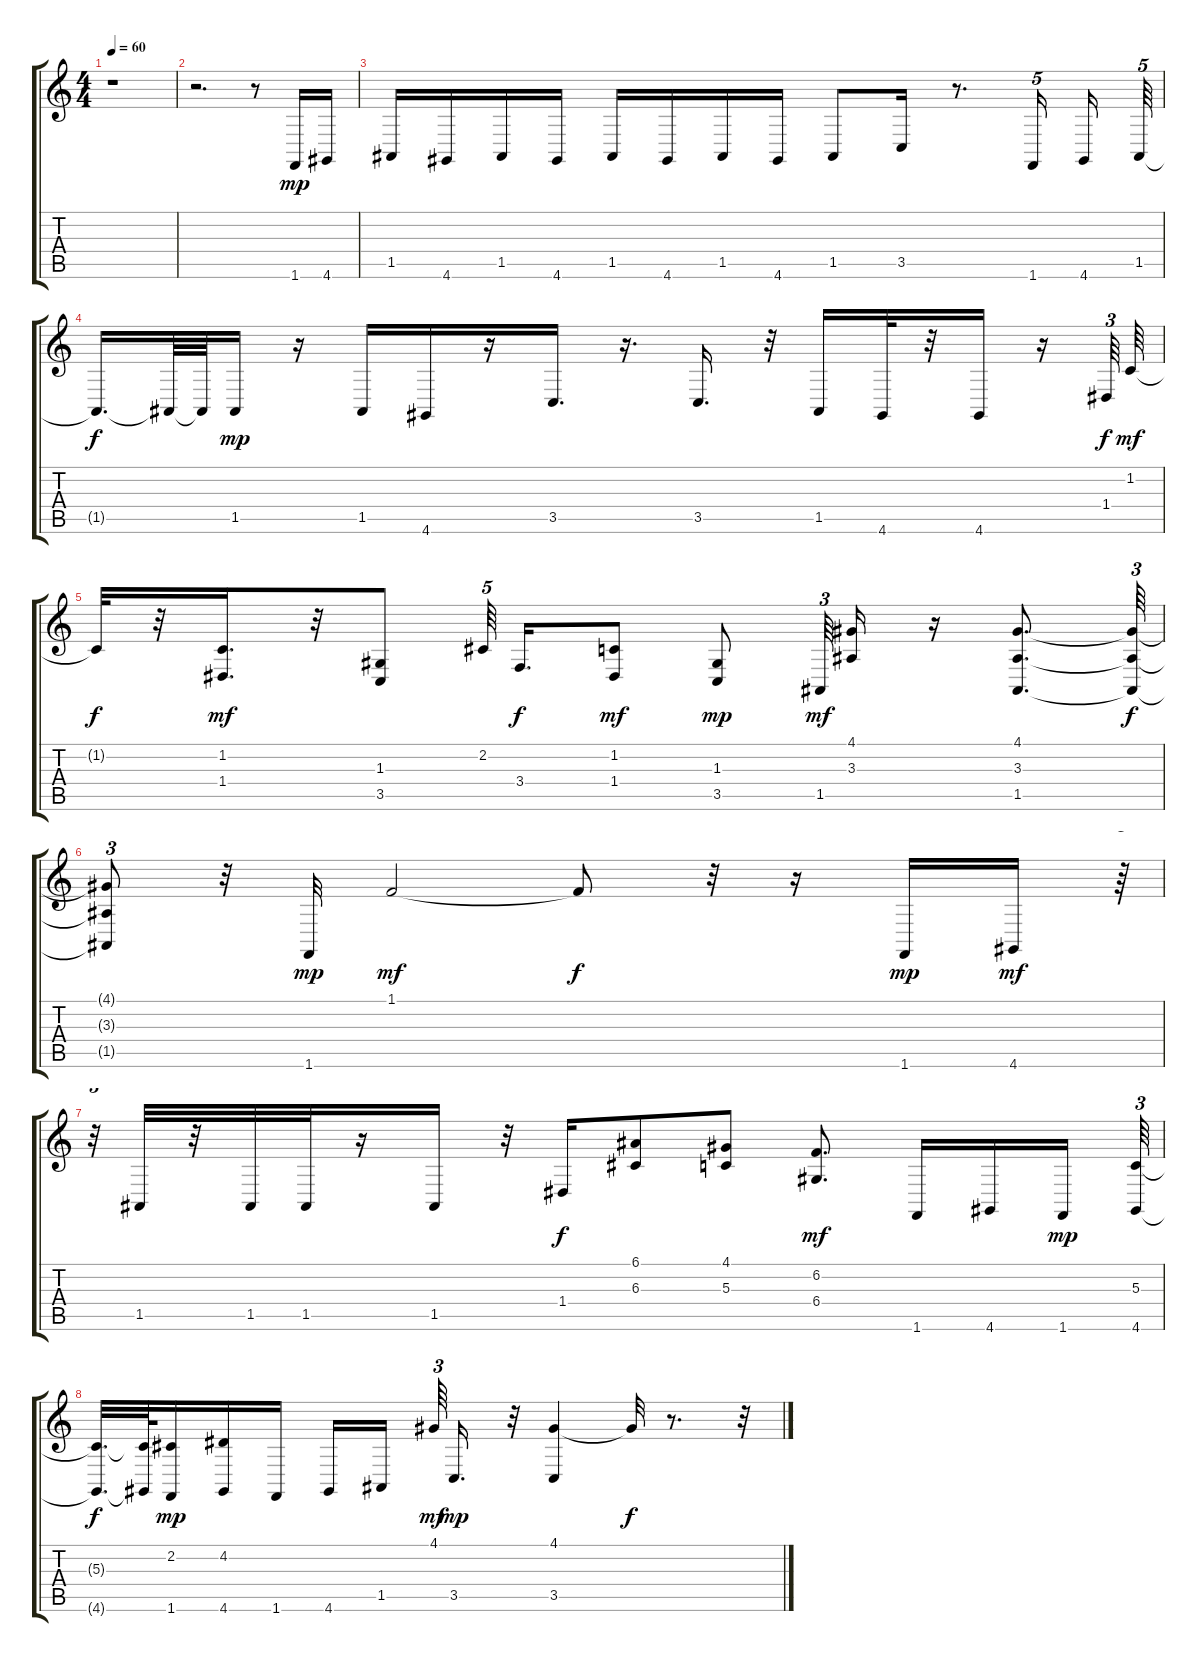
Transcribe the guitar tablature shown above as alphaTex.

\track "" {instrument pad7halo}
\staff {score tabs}
\tuning (E4 B3 G3 D3 A2 E2) {hide}
\ts (4 4)
\tempo 60
\clef g2
\ks c
r.1{dy mf} |
r.2{d} r.8 1.6.16{dy mp} 4.6.16 |
1.5.16 4.6.16 1.5.16 4.6.16 1.5.16 4.6.16 1.5.16 4.6.16 1.5.8 3.5.16 r.8{d} 1.6.16{tu (5 4)} 4.6.16 1.5.64{tu (5 4)} |
1.5{t}.16{d dy f} 1.5{t}.64 1.5{t}.64 1.5.16{dy mp} r.16 1.5.16 4.6.16 r.16 3.5.16{d} r.16{d} 3.5.16{d} r.32 1.5.16 4.6.32 r.32 4.6.16 r.16 1.4.64{tu (3 2) dy f} 1.2.64{dy mf} |
1.2{t}.32{dy f} r.32 (1.2 1.4).16{d dy mf} r.32 (1.3 3.5).8 2.2.64{tu (5 4)} 3.4.16{d dy f} (1.2 1.4).8{dy mf} (1.3 3.5).8{dy mp} 1.5.64{tu (3 2) dy mf} (4.1 3.3).16 r.16 (4.1 3.3 1.5).8{d} (4.1{t} 3.3{t} 1.5{t}).64{tu (3 2) dy f} |
(4.1{t} 3.3{t} 1.5{t}).8{tu (3 2)} r.32 1.6.32{dy mp} 1.1.2{dy mf} 1.1{t}.8{dy f} r.32 r.16 1.6.16{dy mp} 4.6.16{dy mf} r.64{tu (3 2)} |
r.32{tu (3 2)} 1.5.32 r.32 1.5.32 1.5.32 r.16 1.5.16 r.32 1.4.16{dy f} (6.1 6.3).8 (4.1 5.3).8 (6.2 6.4).8{d dy mf} 1.6.16 4.6.16 1.6.16{dy mp} (5.3 4.6).64{tu (3 2)} |
(5.3{t} 4.6{t}).32{d dy f} (5.3{t} 4.6{t}).64 (2.2 1.6).16{dy mp} (4.2 4.6).16 1.6.16 4.6.16 1.5.16 4.1.64{tu (3 2) dy mf} 3.5.16{d dy mp} r.32 (4.1 3.5).4 4.1{t}.32{dy f} r.8{d} r.32
